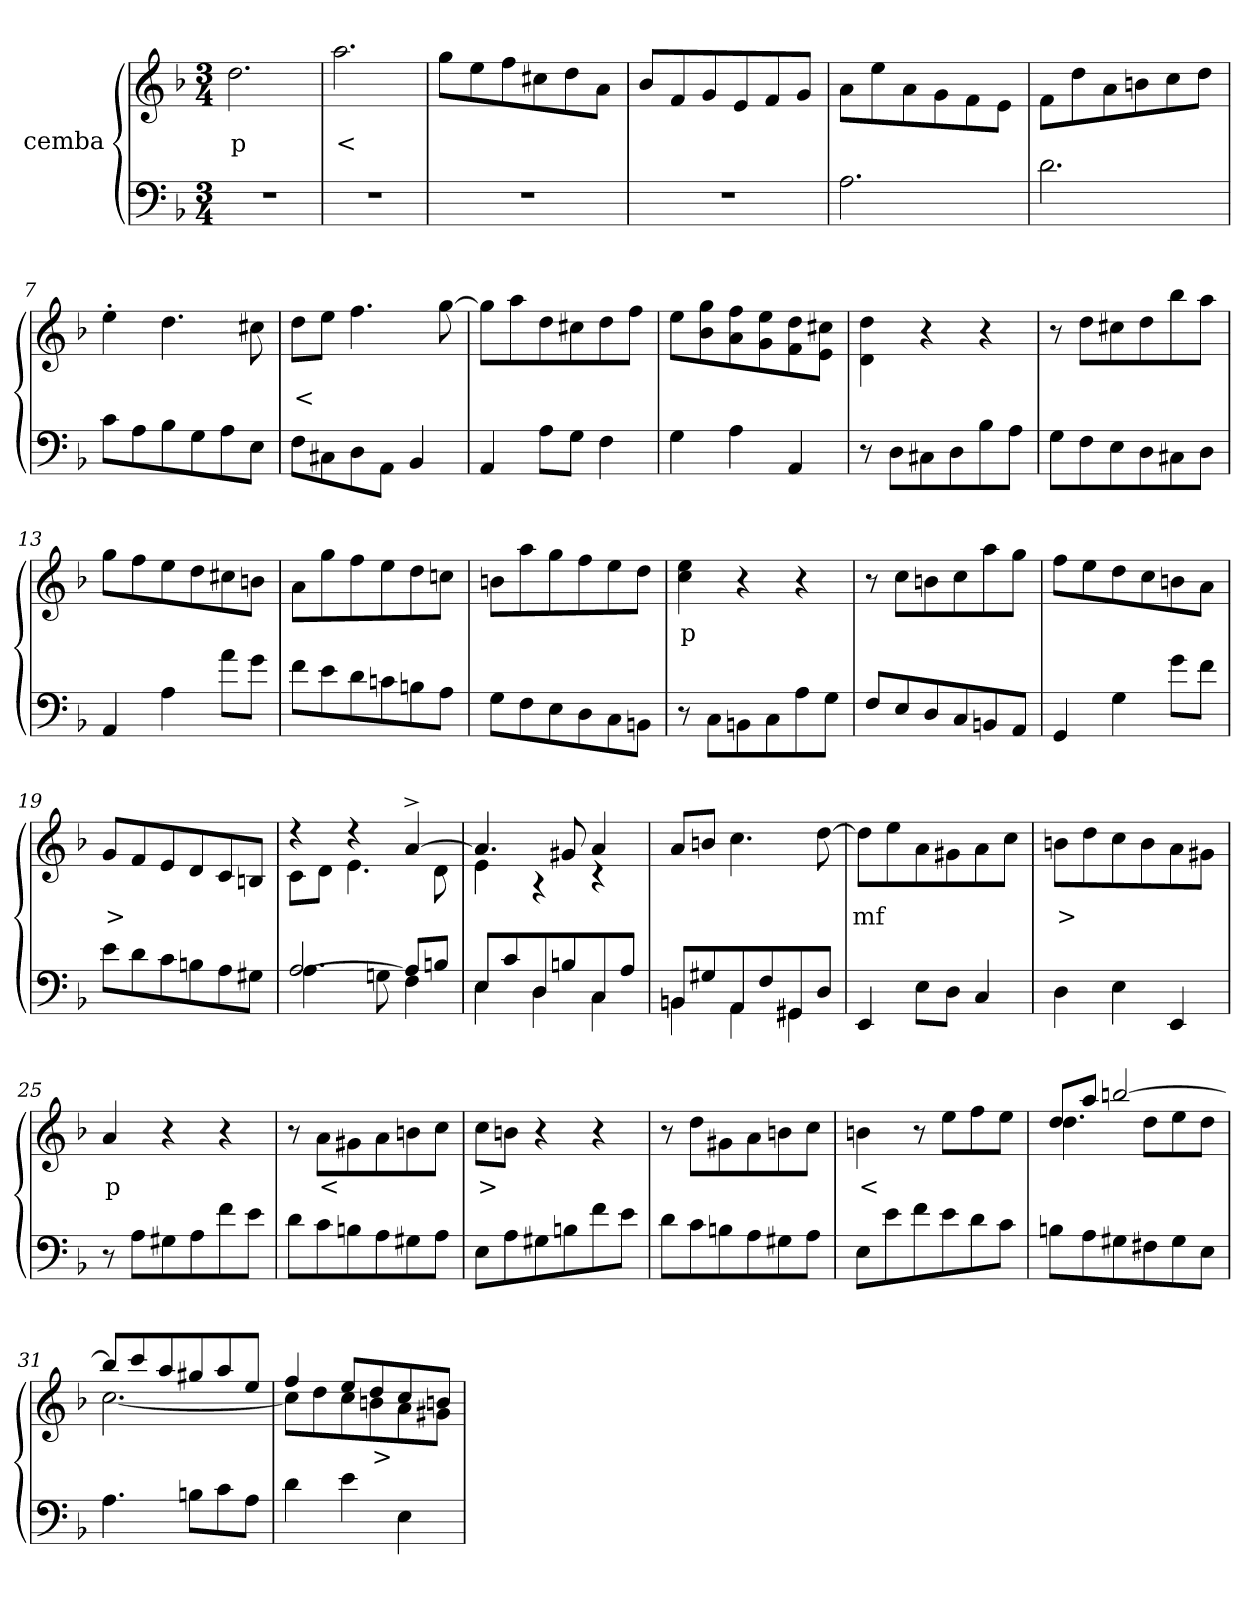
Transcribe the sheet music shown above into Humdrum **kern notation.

**kern	**kern	**text
*part2	*part1	*part1
*staff2	*staff1	*staff1
*I"cemba	*I"cemba	*
*clefF4	*clefG2	*
*k[b-]	*k[b-]	*
*d:	*d:	*
*M3/4	*M3/4	*
=1	=1	=1
2.r	2.dd\	p
=2	=2	=2
2.r	2.aa\	<
=3	=3	=3
2.r	8gg\L	.
.	8ee\	.
.	8ff\	.
.	8cc#X\	.
.	8dd\	.
.	8a\J	.
=4	=4	=4
2.r	8b-/L	.
.	8f/	.
.	8g/	.
.	8e/	.
.	8f/	.
.	8g/J	.
=5	=5	=5
2.A\	8a\L	.
.	8ee\	.
.	8a\	.
.	8g\	.
.	8f\	.
.	8e\J	.
=6	=6	=6
2.d\	8f\L	.
.	8dd\	.
.	8a\	.
.	8bn\	.
.	8cc\	.
.	8dd\J	.
=7	=7	=7
8c\L	4ee'>\	.
8A\	.	.
8B-\	4.dd\	.
8G\	.	.
8A\	.	.
8E\J	8cc#X\	.
=8	=8	=8
8F\L	8dd\L	<
8C#X\	8ee\J	.
8D\	4.ff\	.
8AA\J	.	.
4BB-/	.	.
.	[8gg\	.
=9	=9	=9
4AA/	8gg\L]	.
.	8aa\	.
8A\L	8dd\	.
8G\J	8cc#X\	.
4F\	8dd\	.
.	8ff\J	.
=10	=10	=10
4G\	8ee\L	.
.	8b-\ 8gg\	.
4A\	8a\ 8ff\	.
.	8g\ 8ee\	.
4AA/	8f\ 8dd\	.
.	8e\ 8cc#X\J	.
=11	=11	=11
8r	4d\ 4dd\	.
8D\L	.	.
8C#X\	4r	.
8D\	.	.
8B-\	4r	.
8A\J	.	.
=12	=12	=12
8G\L	8r	.
8F\	8dd\L	.
8E\	8cc#X\	.
8D\	8dd\	.
8C#X\	8bb-\	.
8D\J	8aa\J	.
=13	=13	=13
4AA/	8gg\L	.
.	8ff\	.
4A\	8ee\	.
.	8dd\	.
8a\L	8cc#X\	.
8g\J	8bn\J	.
=14	=14	=14
8f\L	8a\L	.
8e\	8gg\	.
8d\	8ff\	.
8cn\	8ee\	.
8Bn\	8dd\	.
8A\J	8ccn\J	.
=15	=15	=15
8G\L	8bn\L	.
8F\	8aa\	.
8E\	8gg\	.
8D\	8ff\	.
8C\	8ee\	.
8BBn\J	8dd\J	.
=16	=16	=16
8r	4cc\ 4ee\	p
8C\L	.	.
8BBn\	4r	.
8C\	.	.
8A\	4r	.
8G\J	.	.
=17	=17	=17
8F/L	8r	.
8E/	8cc\L	.
8D/	8bn\	.
8C/	8cc\	.
8BBn/	8aa\	.
8AA/J	8gg\J	.
=18	=18	=18
4GG/	8ff\L	.
.	8ee\	.
4G\	8dd\	.
.	8cc\	.
8g\L	8bn\	.
8f\J	8a\J	.
=19	=19	=19
8e\L	8g/L	>
8d\	8f/	.
8c\	8e/	.
8Bn\	8d/	.
8A\	8c/	.
8G#X\J	8Bn/J	.
=20	=20	=20
*^	*^	*
[2A/	4.A\	4r	8c\L	.
.	.	.	8d\J	.
.	.	4r	4.e\	.
.	8Gn\	.	.	.
8A/L]	4F\	[4a^>/	.	.
8Bn/J	.	.	8d\	.
=21	=21	=21	=21	=21
8E/L	4E\	4.a/]	4e\	.
8c/	.	.	.	.
8D/	4D\	.	4r	.
8Bn/	.	8g#X/	.	.
8C/	4C\	4a/	4r	.
8A/J	.	.	.	.
*	*	*v	*v	*
=22	=22	=22	=22
8BBn/L	4BBn\	8a/L	.
8G#X/	.	8bn/J	.
8AA/	4AA\	4.cc\	.
8F/	.	.	.
8GG#/	4GG#\	.	.
8D/J	.	[8dd\	.
*v	*v	*	*
=23	=23	=23
4EE/	8dd\L]	mf
.	8ee\	.
8E\L	8a\	.
8D\J	8g#X\	.
4C/	8a\	.
.	8cc\J	.
=24	=24	=24
4D\	8bn\L	>
.	8dd\	.
4E\	8cc\	.
.	8b\	.
4EE/	8a\	.
.	8g#X\J	.
=25	=25	=25
8r	4a/	p
8A\L	.	.
8G#X\	4r	.
8A\	.	.
8f\	4r	.
8e\J	.	.
=26	=26	=26
8d\L	8r	.
8c\	8a\L	<
8Bn\	8g#X\	.
8A\	8a\	.
8G#X\	8bn\	.
8A\J	8cc\J	.
=27	=27	=27
8E\L	8cc\L	>
8A\	8bn\J	.
8G#X\	4r	.
8Bn\	.	.
8f\	4r	.
8e\J	.	.
=28	=28	=28
8d\L	8r	.
8c\	8dd\L	.
8Bn\	8g#X\	.
8A\	8a\	.
8G#X\	8bn\	.
8A\J	8cc\J	.
=29	=29	=29
8E\L	4bn\	<
8e\	.	.
8f\	8r	.
8e\	8ee\L	.
8d\	8ff\	.
8c\J	8ee\J	.
=30	=30	=30
*	*^	*
8Bn\L	8dd/L	4.dd\	.
8A\	8aa/J	.	.
8G#X\	[2bbn/	.	.
8F#X\	.	8dd\L	.
8G#\	.	8ee\	.
8E\J	.	8dd\J	.
=31	=31	=31	=31
4.A\	8bbn/L]	[2.cc\	.
.	8ccc/	.	.
.	8aa/	.	.
8Bn\L	8gg#X/	.	.
8c\	8aa/	.	.
8A\J	8ee/J	.	.
=32	=32	=32	=32
4d\	4ff/	8cc\L]	.
.	.	8dd\	.
4e\	8ee/L	8cc\	.
.	8dd/	8bn\	>
4E\	8cc/	8a\	.
.	8bn/J	8g#X\J	.
*	*v	*v	*
=	=	=
*-	*-	*-
